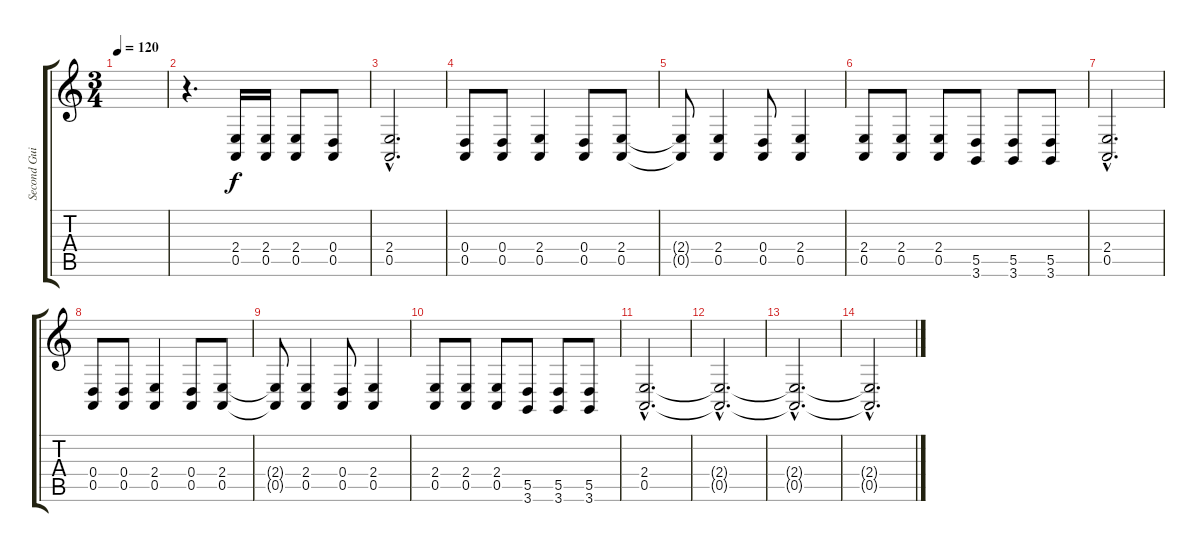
\track ("Second Guitar" "Second Gui") {instrument acousticgrandpiano}
\staff {score tabs}
\tuning (E4 B3 G3 D3 A2 E2) {hide}
\ts (3 4)
\tempo 120
\clef g2
\ks c
|
r.4{d} (2.4 0.5).16 (2.4 0.5).16 (2.4 0.5).8 (0.4 0.5).8 |
(2.4{hac} 0.5{hac}).2{d} |
(0.4 0.5).8 (0.4 0.5).8 (2.4 0.5).4 (0.4 0.5).8 (2.4 0.5).8 |
(2.4{t} 0.5{t}).8 (2.4 0.5).4 (0.4 0.5).8 (2.4 0.5).4 |
(2.4 0.5).8 (2.4 0.5).8 (2.4 0.5).8 (5.5 3.6).8 (5.5 3.6).8 (5.5 3.6).8 |
(2.4{hac} 0.5{hac}).2{d} |
(0.4 0.5).8 (0.4 0.5).8 (2.4 0.5).4 (0.4 0.5).8 (2.4 0.5).8 |
(2.4{t} 0.5{t}).8 (2.4 0.5).4 (0.4 0.5).8 (2.4 0.5).4 |
(2.4 0.5).8 (2.4 0.5).8 (2.4 0.5).8 (5.5 3.6).8 (5.5 3.6).8 (5.5 3.6).8 |
(2.4{hac} 0.5{hac}).2{d} |
(2.4{hac t} 0.5{hac t}).2{d volume 3} |
(2.4{hac t} 0.5{hac t}).2{d} |
(2.4{hac t} 0.5{hac t}).2{d}
